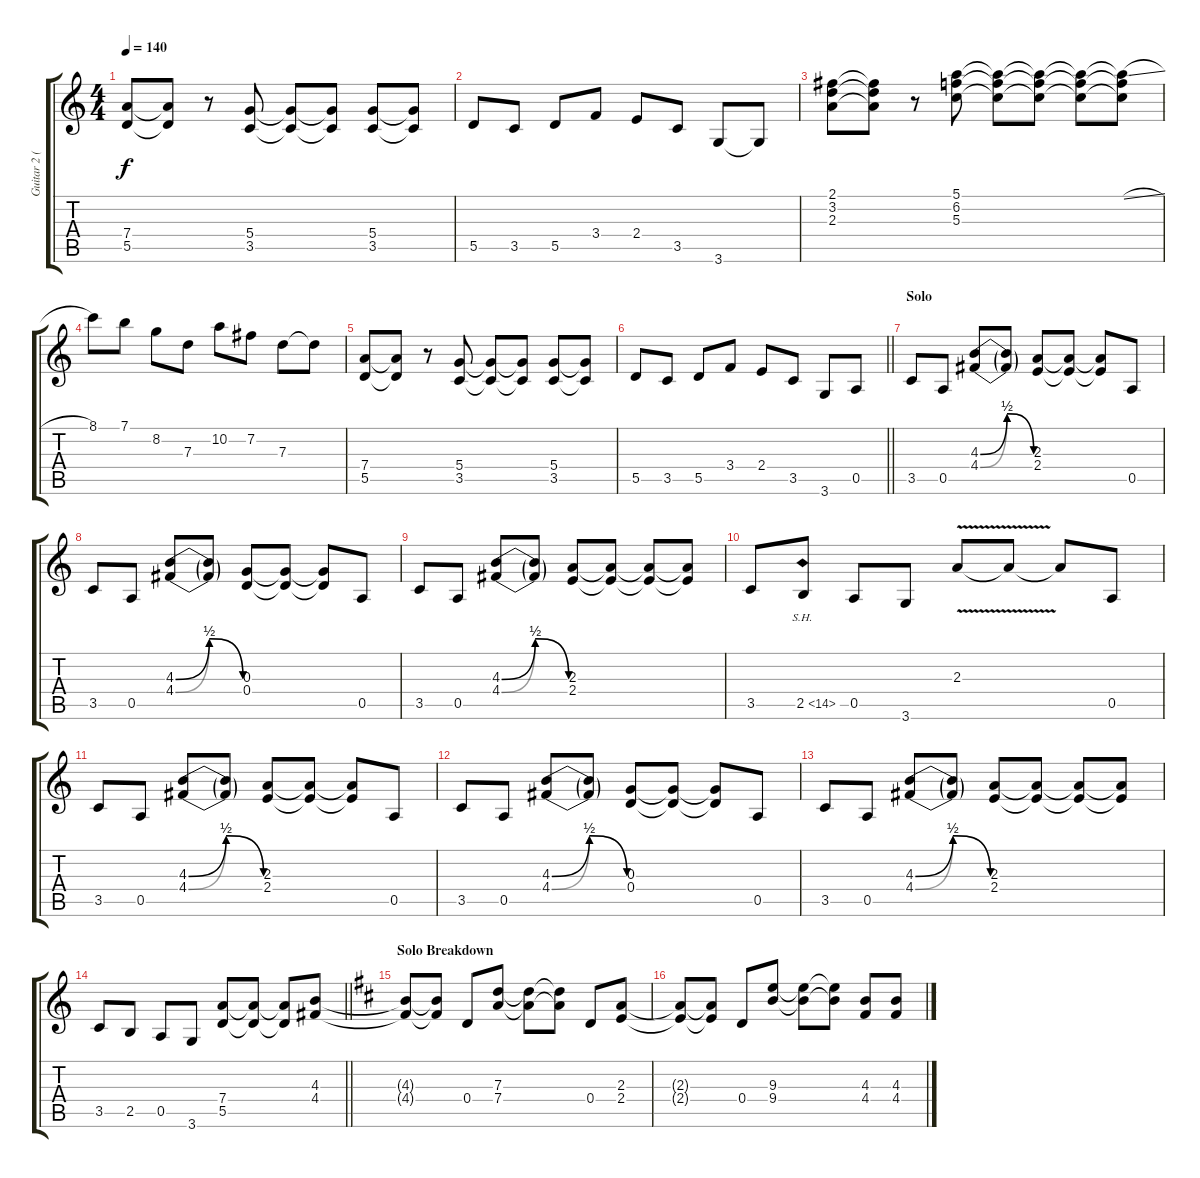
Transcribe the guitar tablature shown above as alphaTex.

\track ("Guitar 2 (Pete)" "Guitar 2 (") {instrument distortionguitar}
\staff {score tabs}
\tuning (E4 B3 G3 D3 A2 E2) {hide}
\ts (4 4)
\tempo 140
\clef g2
\ks aminor
(7.4 5.5).8{dy f} (7.4{t} 5.5{t}).8 r.8 (5.4 3.5).8 (5.4{t} 3.5{t}).8 (5.4{t} 3.5{t}).8 (5.4 3.5).8 (5.4{t} 3.5{t}).8 |
5.5.8 3.5.8 5.5.8 3.4.8 2.4.8 3.5.8 3.6.8 3.6{t}.8 |
(2.1 3.2 2.3).8 (2.1{t} 3.2{t} 2.3{t}).8 r.8 (5.1 6.2 5.3).8 (5.1{t} 6.2{t} 5.3{t}).8 (5.1{t} 6.2{t} 5.3{t}).8 (5.1{t} 6.2{t} 5.3{t}).8 (5.1{sl t} 6.2{t} 5.3{t}).8 |
8.1.8 7.1.8 8.2.8 7.3.8 10.2.8 7.2.8 7.3.8 7.3{t}.8 |
(7.4 5.5).8 (7.4{t} 5.5{t}).8 r.8 (5.4 3.5).8 (5.4{t} 3.5{t}).8 (5.4{t} 3.5{t}).8 (5.4 3.5).8 (5.4{t} 3.5{t}).8 |
\barLineRight lightlight
5.5.8 3.5.8 5.5.8 3.4.8 2.4.8 3.5.8 3.6.8 0.5.8 |
\section ("" "Solo")
3.5.8 0.5.8 (4.3{be (bendrelease 0 0 10 2 10 2 60 0)} 4.4{be (bendrelease 0 0 10 2 10 2 60 0)}).8 (4.3{t} 4.4{t}).8 (2.3 2.4).8 (2.3{t} 2.4{t}).8 (2.3{t} 2.4{t}).8 0.5.8 |
3.5.8 0.5.8 (4.3{be (bendrelease 0 0 10 2 10 2 60 0)} 4.4{be (bendrelease 0 0 10 2 10 2 60 0)}).8 (4.3{t} 4.4{t}).8 (0.3 0.4).8 (0.3{t} 0.4{t}).8 (0.3{t} 0.4{t}).8 0.5.8 |
3.5.8 0.5.8 (4.3{be (bendrelease 0 0 10 2 10 2 60 0)} 4.4{be (bendrelease 0 0 10 2 10 2 60 0)}).8 (4.3{t} 4.4{t}).8 (2.3 2.4).8 (2.3{t} 2.4{t}).8 (2.3{t} 2.4{t}).8 (2.3{t} 2.4{t}).8 |
3.5.8 2.5{sh 12}.8 0.5.8 3.6.8 2.3{v}.8 2.3{t}.8 2.3{t}.8 0.5.8 |
3.5.8 0.5.8 (4.3{be (bendrelease 0 0 10 2 10 2 60 0)} 4.4{be (bendrelease 0 0 10 2 10 2 60 0)}).8 (4.3{t} 4.4{t}).8 (2.3 2.4).8 (2.3{t} 2.4{t}).8 (2.3{t} 2.4{t}).8 0.5.8 |
3.5.8 0.5.8 (4.3{be (bendrelease 0 0 10 2 10 2 60 0)} 4.4{be (bendrelease 0 0 10 2 10 2 60 0)}).8 (4.3{t} 4.4{t}).8 (0.3 0.4).8 (0.3{t} 0.4{t}).8 (0.3{t} 0.4{t}).8 0.5.8 |
3.5.8 0.5.8 (4.3{be (bendrelease 0 0 10 2 10 2 60 0)} 4.4{be (bendrelease 0 0 10 2 10 2 60 0)}).8 (4.3{t} 4.4{t}).8 (2.3 2.4).8 (2.3{t} 2.4{t}).8 (2.3{t} 2.4{t}).8 (2.3{t} 2.4{t}).8 |
\barLineRight lightlight
3.5.8 2.5.8 0.5.8 3.6.8 (7.4 5.5).8 (7.4{t} 5.5{t}).8 (7.4{t} 5.5{t}).8 (4.3 4.4).8 |
\section ("" "Solo Breakdown")
\ks bminor
(4.3{t} 4.4{t}).8 (4.3{t} 4.4{t}).8 0.4.8 (7.3 7.4).8 (7.3{t} 7.4{t}).8 (7.3{t} 7.4{t}).8 0.4.8 (2.3 2.4).8 |
(2.3{t} 2.4{t}).8 (2.3{t} 2.4{t}).8 0.4.8 (9.3 9.4).8 (9.3{t} 9.4{t}).8 (9.3{t} 9.4{t}).8 (4.3 4.4).8 (4.3 4.4).8
